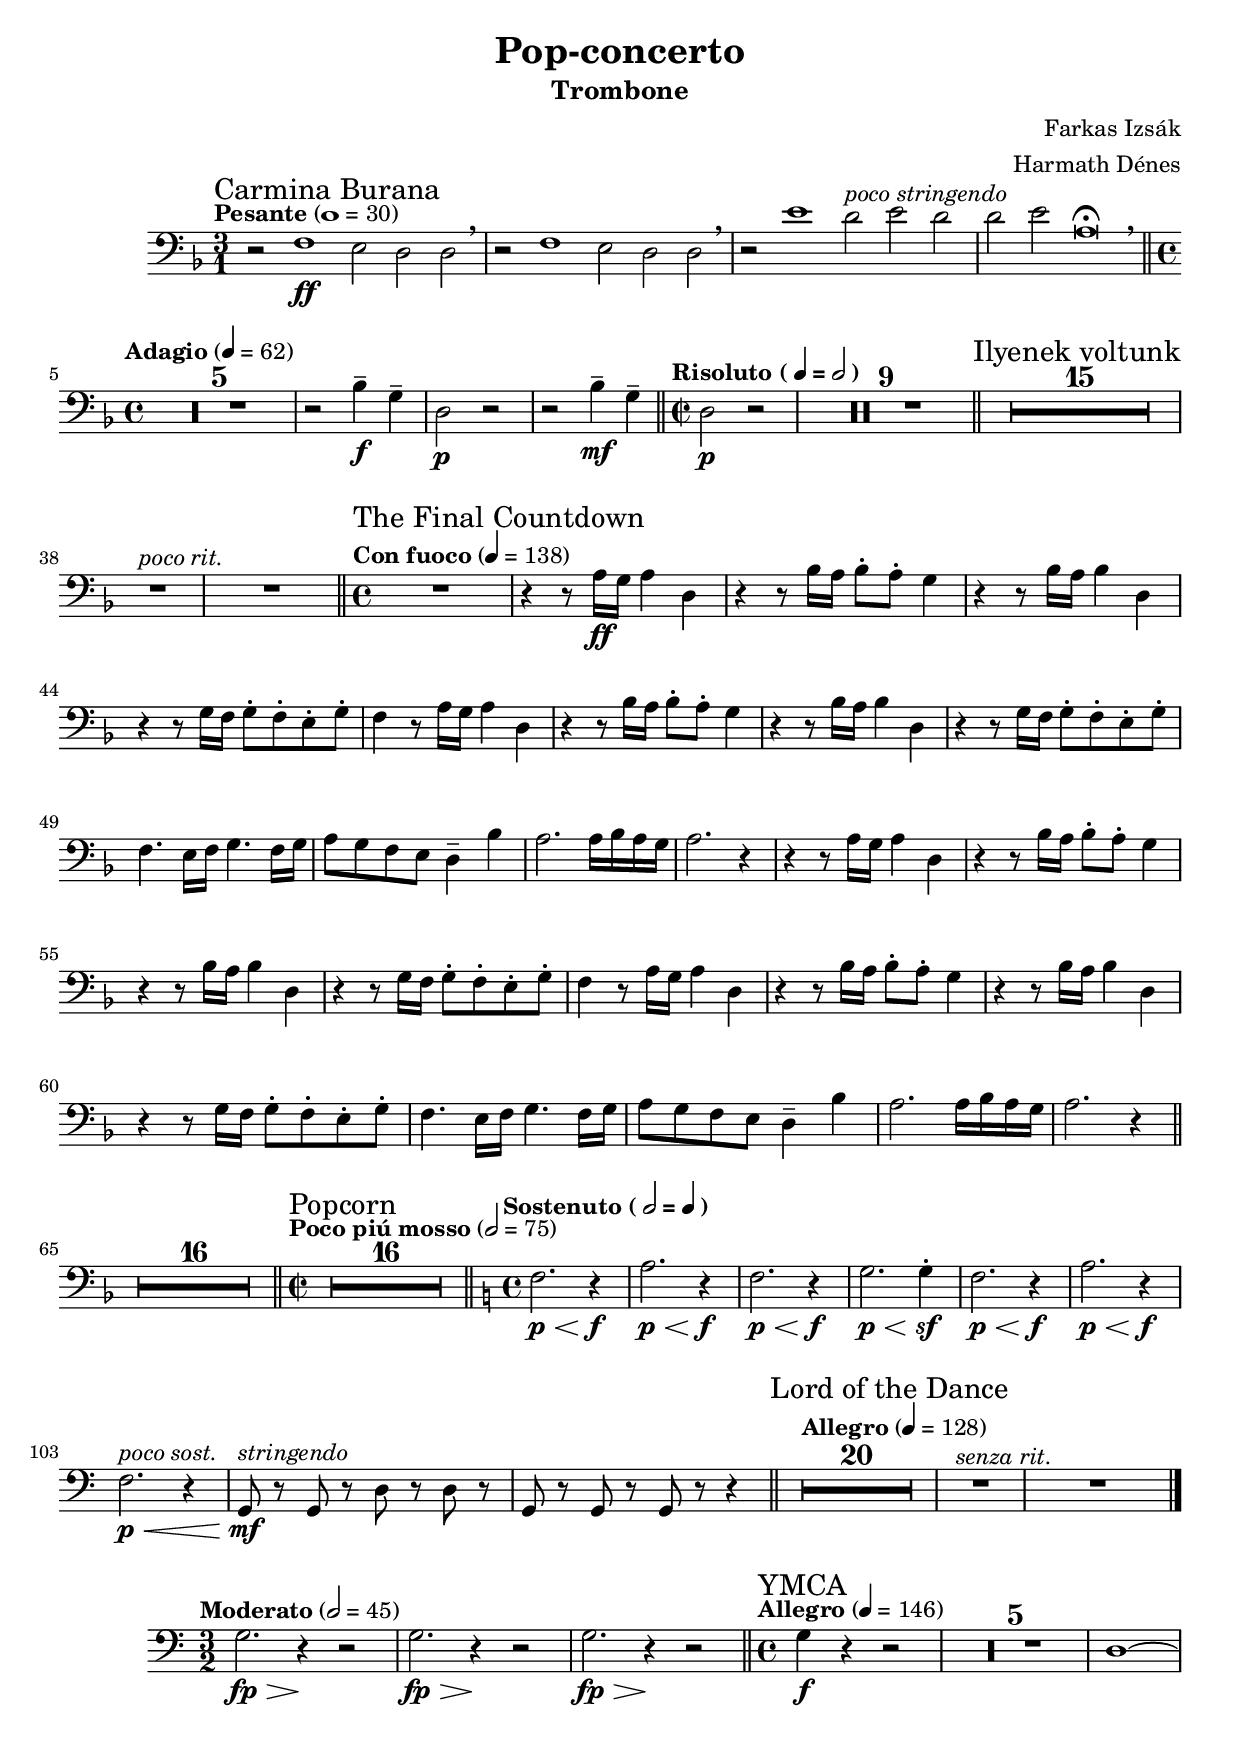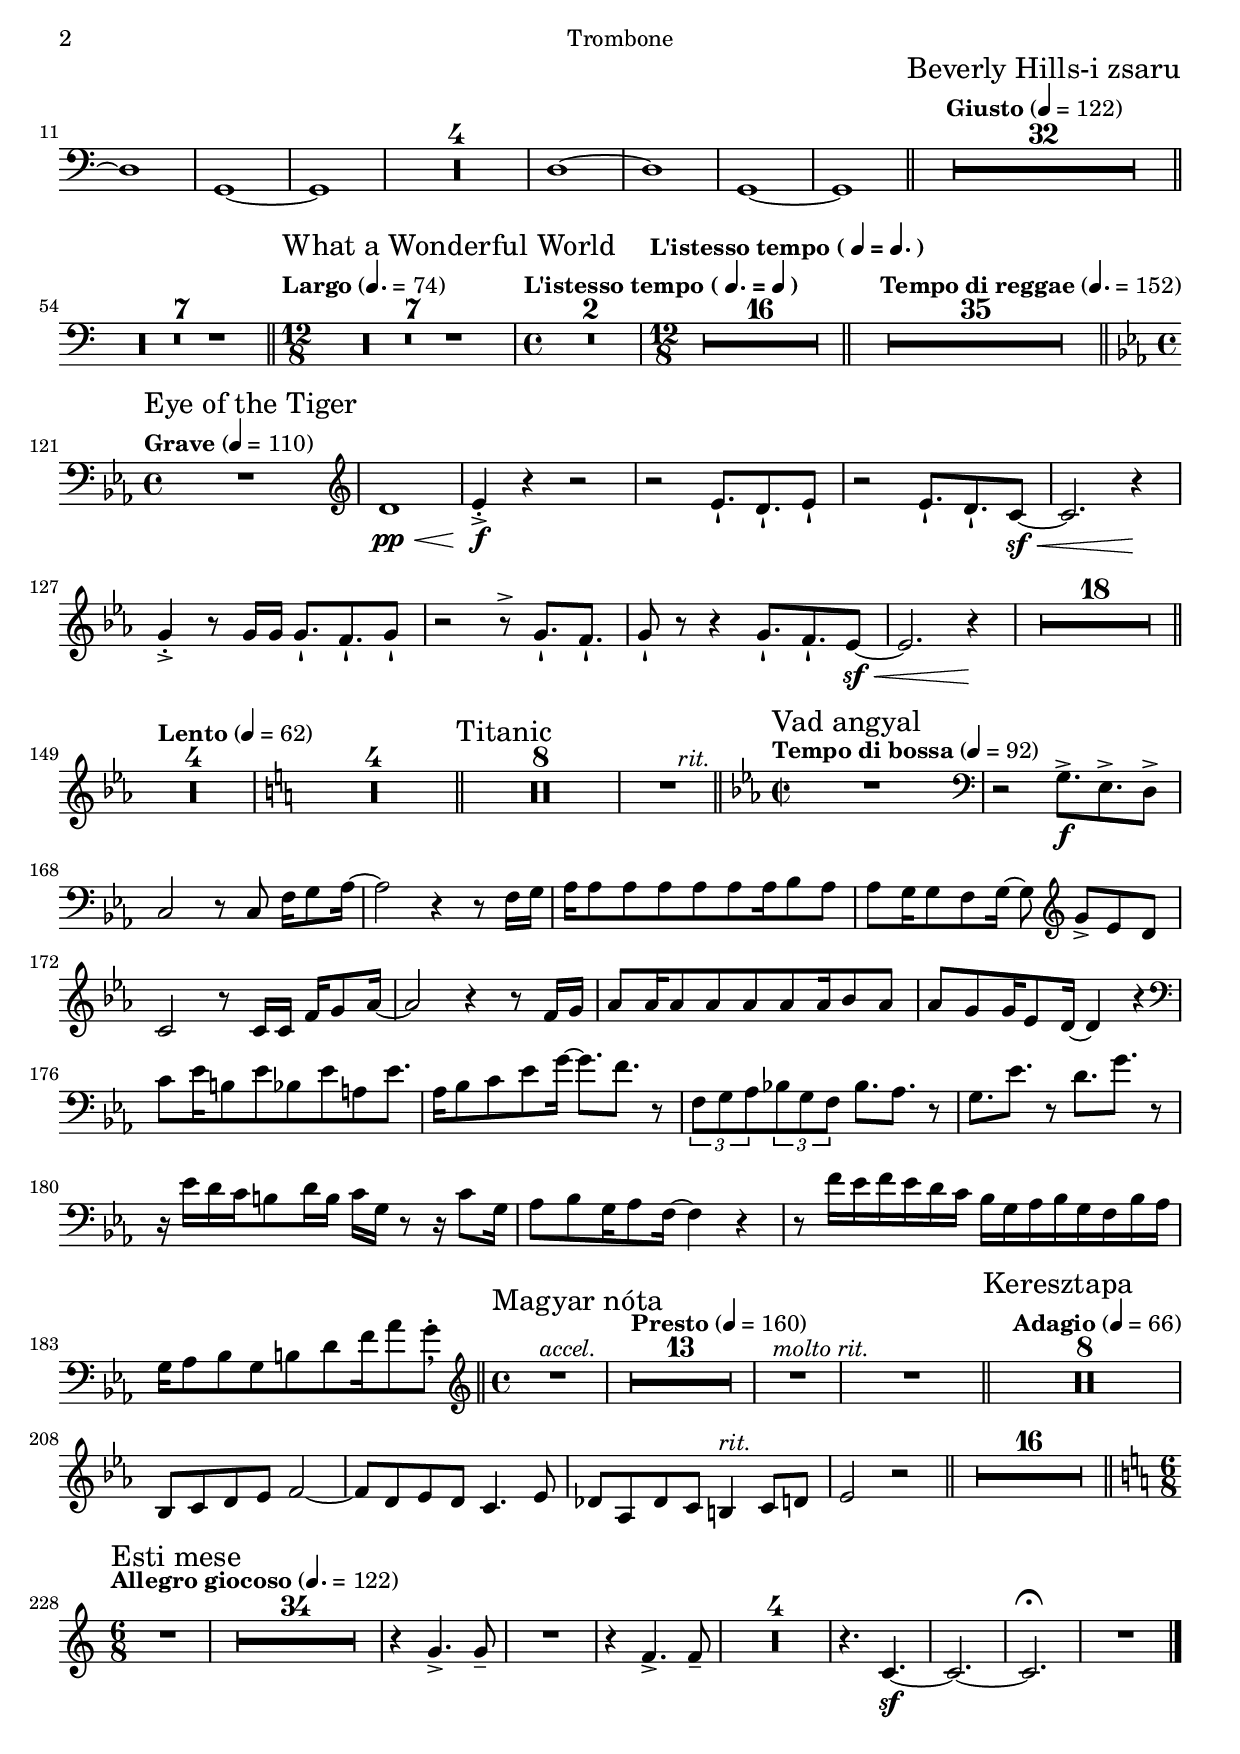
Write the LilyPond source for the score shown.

\include "Global.ly"

\header { instrument = "Trombone" }

\score { << \GlobalMI \\ \oneVoice \TromboneMI >> }

\score { << \GlobalMII \\ \oneVoice \TromboneMII >> }

\paper { ragged-last-bottom = ##f between-system-padding = 6\mm }